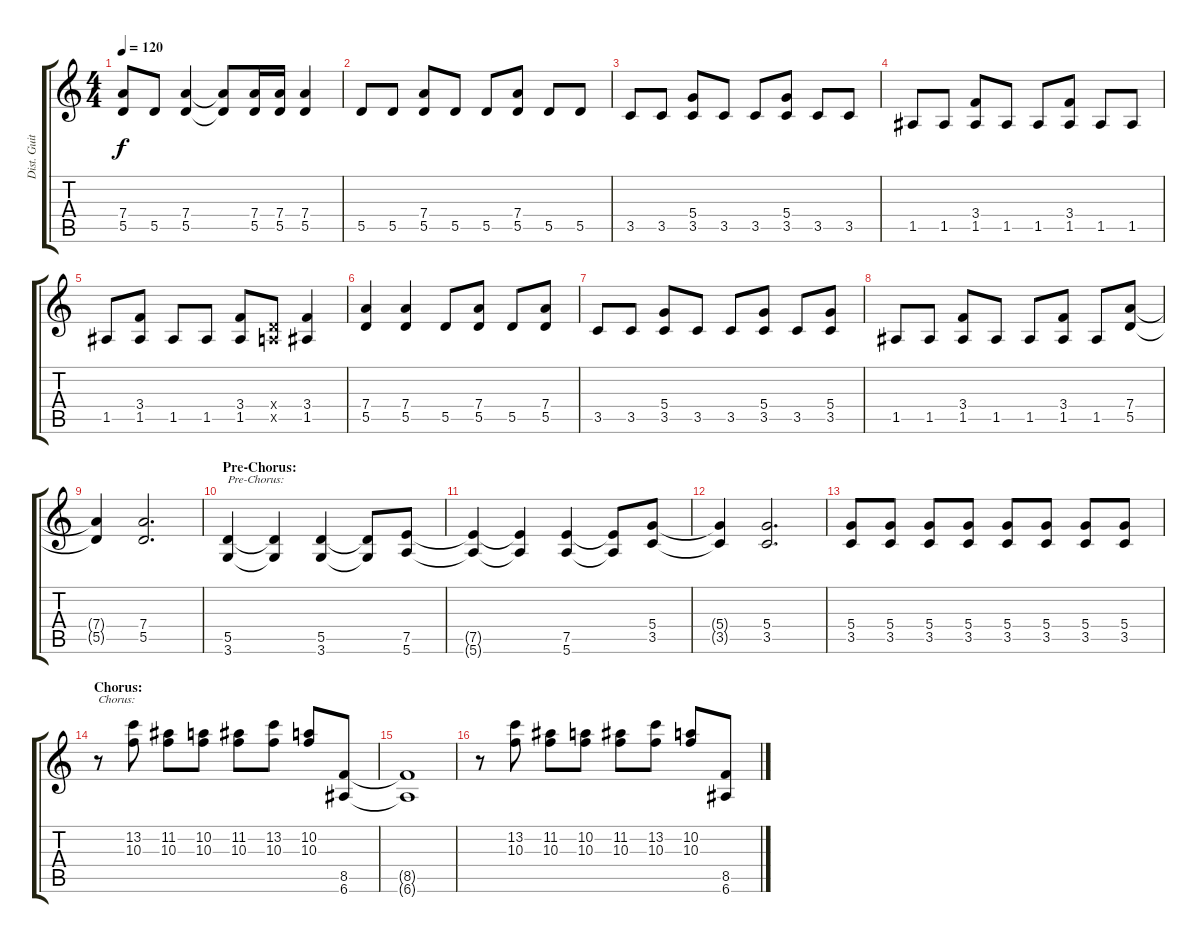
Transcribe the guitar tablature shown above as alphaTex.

\track ("Dist. Guitar 1" "Dist. Guit") {instrument overdrivenguitar}
\staff {score tabs}
\tuning (E4 B3 G3 D3 A2 E2) {hide}
\ts (4 4)
\tempo 120
\clef g2
\ks c
(7.4{t} 5.5{t}).8{dy f} 5.5.8 (7.4 5.5).4 (7.4{t} 5.5{t}).8 (7.4 5.5).16 (7.4 5.5).16 (7.4 5.5).4 |
5.5.8 5.5.8 (7.4 5.5).8 5.5.8 5.5.8 (7.4 5.5).8 5.5.8 5.5.8 |
3.5.8 3.5.8 (5.4 3.5).8 3.5.8 3.5.8 (5.4 3.5).8 3.5.8 3.5.8 |
1.5.8 1.5.8 (3.4 1.5).8 1.5.8 1.5.8 (3.4 1.5).8 1.5.8 1.5.8 |
1.5.8 (3.4 1.5).8 1.5.8 1.5.8 (3.4 1.5).8 (0.4{x} 0.5{x}).8 (3.4 1.5).4 |
(7.4 5.5).4 (7.4 5.5).4 5.5.8 (7.4 5.5).8 5.5.8 (7.4 5.5).8 |
3.5.8 3.5.8 (5.4 3.5).8 3.5.8 3.5.8 (5.4 3.5).8 3.5.8 (5.4 3.5).8 |
1.5.8 1.5.8 (3.4 1.5).8 1.5.8 1.5.8 (3.4 1.5).8 1.5.8 (7.4 5.5).8 |
(7.4{t} 5.5{t}).4 (7.4 5.5).2{d} |
\section ("" "Pre-Chorus:")
(5.5 3.6).4{txt "Pre-Chorus:"} (5.5{t} 3.6{t}).4 (5.5 3.6).4 (5.5{t} 3.6{t}).8 (7.5 5.6).8 |
(7.5{t} 5.6{t}).4 (7.5{t} 5.6{t}).4 (7.5 5.6).4 (7.5{t} 5.6{t}).8 (5.4 3.5).8 |
(5.4{t} 3.5{t}).4 (5.4 3.5).2{d} |
(5.4 3.5).8 (5.4 3.5).8 (5.4 3.5).8 (5.4 3.5).8 (5.4 3.5).8 (5.4 3.5).8 (5.4 3.5).8 (5.4 3.5).8 |
\section ("" "Chorus:")
r.8{txt "Chorus:"} (13.2 10.3).8 (11.2 10.3).8 (10.2 10.3).8 (11.2 10.3).8 (13.2 10.3).8 (10.2 10.3).8 (8.5 6.6).8 |
(8.5{t} 6.6{t}).1 |
r.8 (13.2 10.3).8 (11.2 10.3).8 (10.2 10.3).8 (11.2 10.3).8 (13.2 10.3).8 (10.2 10.3).8 (8.5 6.6).8
